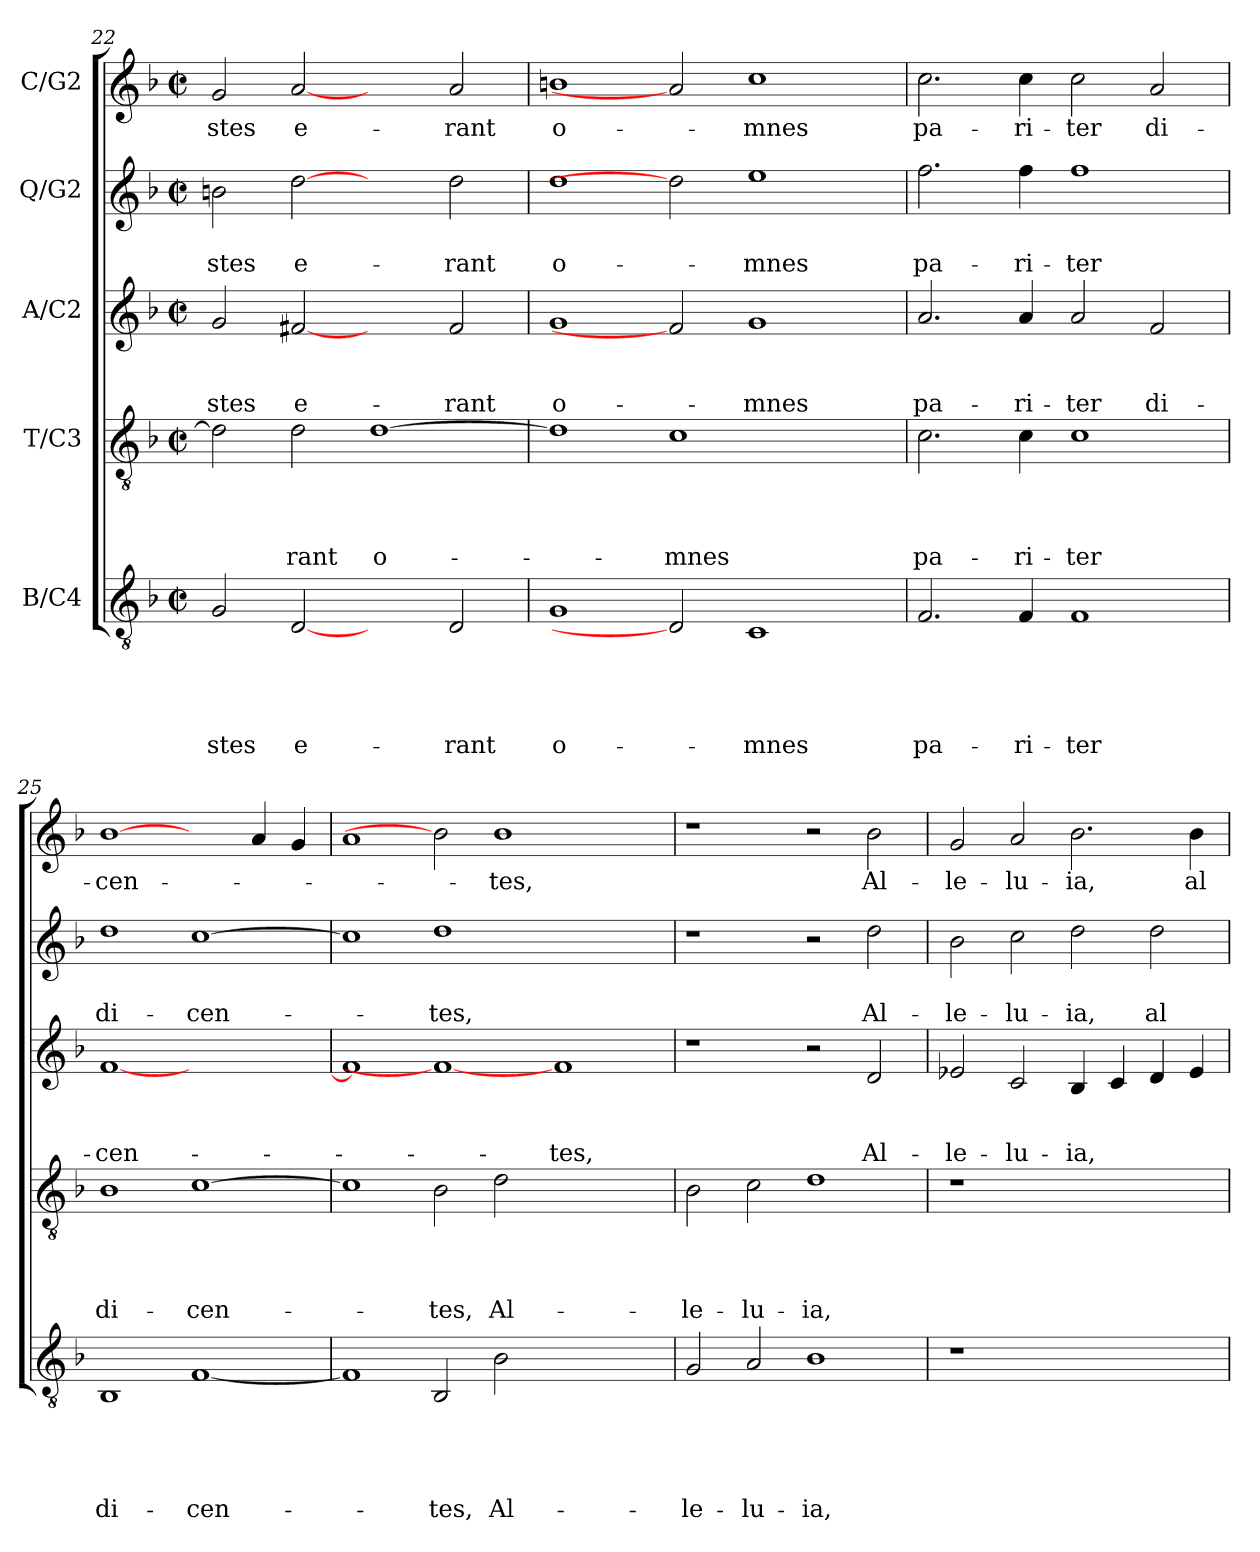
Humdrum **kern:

**kern	**text	**text	**text	**text	**text	**kern	**text	**text	**text	**text	**kern	**text	**text	**text	**kern	**text	**text	**kern	**text
*part5	*part5	*part5	*part5	*part5	*part5	*part4	*part4	*part4	*part4	*part4	*part3	*part3	*part3	*part3	*part2	*part2	*part2	*part1	*part1
*staff5	*staff5	*staff5	*staff5	*staff5	*staff5	*staff4	*staff4	*staff4	*staff4	*staff4	*staff3	*staff3	*staff3	*staff3	*staff2	*staff2	*staff2	*staff1	*staff1
*I"B/C4	*	*	*	*	*	*I"T/C3	*	*	*	*	*I"A/C2	*	*	*	*I"Q/G2	*	*	*I"C/G2	*
*clefGv2	*	*	*	*	*	*clefGv2	*	*	*	*	*clefG2	*	*	*	*clefG2	*	*	*clefG2	*
*k[b-]	*	*	*	*	*	*k[b-]	*	*	*	*	*k[b-]	*	*	*	*k[b-]	*	*	*k[b-]	*
*F:	*	*	*	*	*	*F:	*	*	*	*	*F:	*	*	*	*F:	*	*	*F:	*
*M2/2	*	*	*	*	*	*M2/2	*	*	*	*	*M2/2	*	*	*	*M2/2	*	*	*M2/2	*
*met(c|)	*	*	*	*	*	*met(c|)	*	*	*	*	*met(c|)	*	*	*	*met(c|)	*	*	*met(c|)	*
=22	=22	=22	=22	=22	=22	=22	=22	=22	=22	=22	=22	=22	=22	=22	=22	=22	=22	=22	=22
!	!	!	!	!	!LO:LY:b	!	!	!	!	!	!	!	!	!LO:LY:b	!	!	!LO:LY:b	!	!LO:LY:b
2G/	.	.	.	.	-stes	2d\]	.	.	.	.	2g/	.	.	-stes	2bn\	.	-stes	2g/	-stes
!	!	!	!	!	!LO:LY:b	!	!	!	!	!LO:LY:b	!	!	!	!LO:LY:b	!	!	!LO:LY:b	!	!LO:LY:b
[2D	.	.	.	.	e-	2d\	.	.	.	-rant	[2f#X	.	.	e-	[2dd	.	e-	[2a	e-
!	!	!	!	!	!	!	!	!	!	!LO:LY:b	!	!	!	!	!	!	!	!	!
2ryy	.	.	.	.	.	[1d	.	.	.	o-	2ryy	.	.	.	2ryy	.	.	2ryy	.
!	!	!	!	!	!LO:LY:b	!	!	!	!	!	!	!	!	!LO:LY:b	!	!	!LO:LY:b	!	!LO:LY:b
2D/	.	.	.	.	-rant	.	.	.	.	.	2f#/	.	.	-rant	2dd\	.	-rant	2a/	-rant
=23	=23	=23	=23	=23	=23	=23	=23	=23	=23	=23	=23	=23	=23	=23	=23	=23	=23	=23	=23
!	!	!	!	!	!LO:LY:b	!	!	!	!	!	!	!	!	!LO:LY:b	!	!	!LO:LY:b	!	!LO:LY:b
1G	.	.	.	.	o-	1d]	.	.	.	.	1g	.	.	o-	1dd	.	o-	1bn	o-
!	!	!	!	!	!	!	!	!	!	!LO:LY:b	!	!	!	!	!	!	!	!	!
2D]	.	.	.	.	.	1c	.	.	.	-mnes	2f#]	.	.	.	2dd]	.	.	2a]	.
!	!	!	!	!	!LO:LY:b	!	!	!	!	!	!	!	!	!LO:LY:b	!	!	!LO:LY:b	!	!LO:LY:b
1C	.	.	.	.	-mnes	.	.	.	.	.	1g	.	.	-mnes	1ee	.	-mnes	1cc	-mnes
.	.	.	.	.	.	2ryy	.	.	.	.	.	.	.	.	.	.	.	.	.
=24	=24	=24	=24	=24	=24	=24	=24	=24	=24	=24	=24	=24	=24	=24	=24	=24	=24	=24	=24
!	!	!	!	!	!LO:LY:b	!	!	!	!	!LO:LY:b	!	!	!	!LO:LY:b	!	!	!LO:LY:b	!	!LO:LY:b
2.F/	.	.	.	.	pa-	2.c\	.	.	.	pa-	2.a/	.	.	pa-	2.ff\	.	pa-	2.cc\	pa-
!	!	!	!	!	!LO:LY:b	!	!	!	!	!LO:LY:b	!	!	!	!LO:LY:b	!	!	!LO:LY:b	!	!LO:LY:b
4F/	.	.	.	.	-ri-	4c\	.	.	.	-ri-	4a/	.	.	-ri-	4ff\	.	-ri-	4cc\	-ri-
!	!	!	!	!	!LO:LY:b	!	!	!	!	!LO:LY:b	!	!	!	!LO:LY:b	!	!	!LO:LY:b	!	!LO:LY:b
1F	.	.	.	.	-ter	1c	.	.	.	-ter	2a/	.	.	-ter	1ff	.	-ter	2cc\	-ter
!	!	!	!	!	!	!	!	!	!	!	!	!	!	!LO:LY:b	!	!	!	!	!LO:LY:b
.	.	.	.	.	.	.	.	.	.	.	2f/	.	.	di-	.	.	.	2a/	di-
!!LO:PB:g=z
=25	=25	=25	=25	=25	=25	=25	=25	=25	=25	=25	=25	=25	=25	=25	=25	=25	=25	=25	=25
!	!	!	!	!	!LO:LY:b	!	!	!	!	!LO:LY:b	!	!	!	!LO:LY:b	!	!	!LO:LY:b	!	!LO:LY:b
1BB-	.	.	.	.	di-	1B-	.	.	.	di-	[1f	.	.	-cen-	1dd	.	di-	[1b-	-cen-
!	!	!	!	!	!LO:LY:b	!	!	!	!	!LO:LY:b	!	!	!	!	!	!	!LO:LY:b	!	!
[1F	.	.	.	.	-cen-	[1c	.	.	.	-cen-	1ryy	.	.	.	[1cc	.	-cen-	2ryy	.
.	.	.	.	.	.	.	.	.	.	.	.	.	.	.	.	.	.	4a/	.
.	.	.	.	.	.	.	.	.	.	.	.	.	.	.	.	.	.	4g/	.
=26	=26	=26	=26	=26	=26	=26	=26	=26	=26	=26	=26	=26	=26	=26	=26	=26	=26	=26	=26
1F]	.	.	.	.	.	1c]	.	.	.	.	1f]	.	.	.	1cc]	.	.	1a	.
!	!	!	!	!	!LO:LY:b	!	!	!	!	!LO:LY:b	!	!	!	!	!	!	!LO:LY:b	!	!
2BB-/	.	.	.	.	-tes,	2B-\	.	.	.	-tes,	1f_	.	.	.	1dd	.	-tes,	2b-]	.
!	!	!	!	!	!LO:LY:b	!	!	!	!	!LO:LY:b	!	!	!	!	!	!	!	!	!LO:LY:b
2B-\	.	.	.	.	Al-	2d\	.	.	.	Al-	.	.	.	.	.	.	.	1b-	-tes,
!	!	!	!	!	!	!	!	!	!	!	!	!	!	!LO:LY:b	!	!	!	!	!
1ryy	.	.	.	.	.	1ryy	.	.	.	.	1f	.	.	-tes,	1ryy	.	.	.	.
.	.	.	.	.	.	.	.	.	.	.	.	.	.	.	.	.	.	2ryy	.
=27	=27	=27	=27	=27	=27	=27	=27	=27	=27	=27	=27	=27	=27	=27	=27	=27	=27	=27	=27
!	!	!	!	!	!LO:LY:b	!	!	!	!	!LO:LY:b	!	!	!	!	!	!	!	!	!
2G/	.	.	.	.	-le-	2B-\	.	.	.	-le-	1r	.	.	.	1r	.	.	1r	.
!	!	!	!	!	!LO:LY:b	!	!	!	!	!LO:LY:b	!	!	!	!	!	!	!	!	!
2A/	.	.	.	.	-lu-	2c\	.	.	.	-lu-	.	.	.	.	.	.	.	.	.
!	!	!	!	!	!LO:LY:b	!	!	!	!	!LO:LY:b	!	!	!	!	!	!	!	!	!
1B-	.	.	.	.	-ia,	1d	.	.	.	-ia,	2r	.	.	.	2r	.	.	2r	.
!	!	!	!	!	!	!	!	!	!	!	!	!	!	!LO:LY:b	!	!	!LO:LY:b	!	!LO:LY:b
.	.	.	.	.	.	.	.	.	.	.	2d/	.	.	Al-	2dd\	.	Al-	2b-\	Al-
=28	=28	=28	=28	=28	=28	=28	=28	=28	=28	=28	=28	=28	=28	=28	=28	=28	=28	=28	=28
!	!	!	!	!	!	!	!	!	!	!	!	!	!	!LO:LY:b	!	!	!LO:LY:b	!	!LO:LY:b
1r	.	.	.	.	.	1r	.	.	.	.	2e-X/	.	.	-le-	2b-\	.	-le-	2g/	-le-
!	!	!	!	!	!	!	!	!	!	!	!	!	!	!LO:LY:b	!	!	!LO:LY:b	!	!LO:LY:b
.	.	.	.	.	.	.	.	.	.	.	2c/	.	.	-lu-	2cc\	.	-lu-	2a/	-lu-
!	!	!	!	!	!	!	!	!	!	!	!	!	!	!LO:LY:b	!	!	!LO:LY:b	!	!LO:LY:b
1ryy	.	.	.	.	.	1ryy	.	.	.	.	4B-/	.	.	-ia,	2dd\	.	-ia,	2.b-\	-ia,
.	.	.	.	.	.	.	.	.	.	.	4c/	.	.	.	.	.	.	.	.
!	!	!	!	!	!	!	!	!	!	!	!	!	!	!	!	!	!LO:LY:b	!	!
.	.	.	.	.	.	.	.	.	.	.	4d/	.	.	.	2dd\	.	al-	.	.
!	!	!	!	!	!	!	!	!	!	!	!	!	!	!	!	!	!	!	!LO:LY:b
.	.	.	.	.	.	.	.	.	.	.	4e-/	.	.	.	.	.	.	4b-\	al-
=	=	=	=	=	=	=	=	=	=	=	=	=	=	=	=	=	=	=	=
*-	*-	*-	*-	*-	*-	*-	*-	*-	*-	*-	*-	*-	*-	*-	*-	*-	*-	*-	*-
